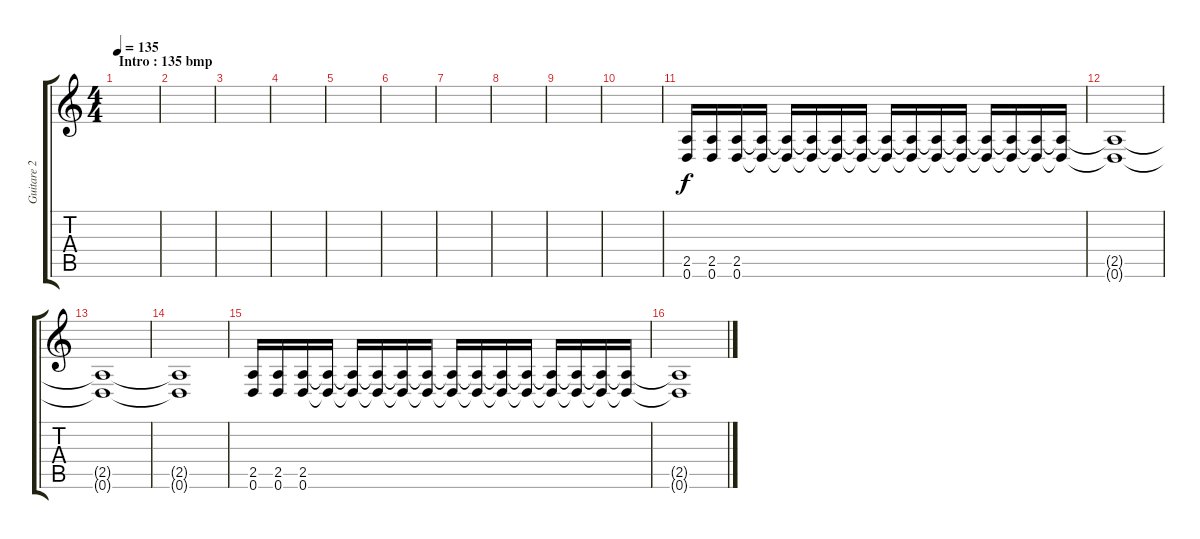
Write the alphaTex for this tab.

\track ("Guitare 2" "Guitare 2") {instrument distortionguitar}
\staff {score tabs}
\tuning (D4 A3 F3 C3 G2 D2) {hide}
\ts (4 4)
\section ("" "Intro : 135 bmp")
\tempo 135
\clef g2
\ks c
|
|
|
|
|
|
|
|
|
|
(2.5 0.6).16 (2.5 0.6).16 (2.5 0.6).16 (2.5{t} 0.6{t}).16 (2.5{t} 0.6{t}).16 (2.5{t} 0.6{t}).16 (2.5{t} 0.6{t}).16 (2.5{t} 0.6{t}).16 (2.5{t} 0.6{t}).16 (2.5{t} 0.6{t}).16 (2.5{t} 0.6{t}).16 (2.5{t} 0.6{t}).16 (2.5{t} 0.6{t}).16 (2.5{t} 0.6{t}).16 (2.5{t} 0.6{t}).16 (2.5{t} 0.6{t}).16 |
(2.5{t} 0.6{t}).1 |
(2.5{t} 0.6{t}).1 |
(2.5{t} 0.6{t}).1 |
(2.5 0.6).16 (2.5 0.6).16 (2.5 0.6).16 (2.5{t} 0.6{t}).16 (2.5{t} 0.6{t}).16 (2.5{t} 0.6{t}).16 (2.5{t} 0.6{t}).16 (2.5{t} 0.6{t}).16 (2.5{t} 0.6{t}).16 (2.5{t} 0.6{t}).16 (2.5{t} 0.6{t}).16 (2.5{t} 0.6{t}).16 (2.5{t} 0.6{t}).16 (2.5{t} 0.6{t}).16 (2.5{t} 0.6{t}).16 (2.5{t} 0.6{t}).16 |
(2.5{t} 0.6{t}).1
